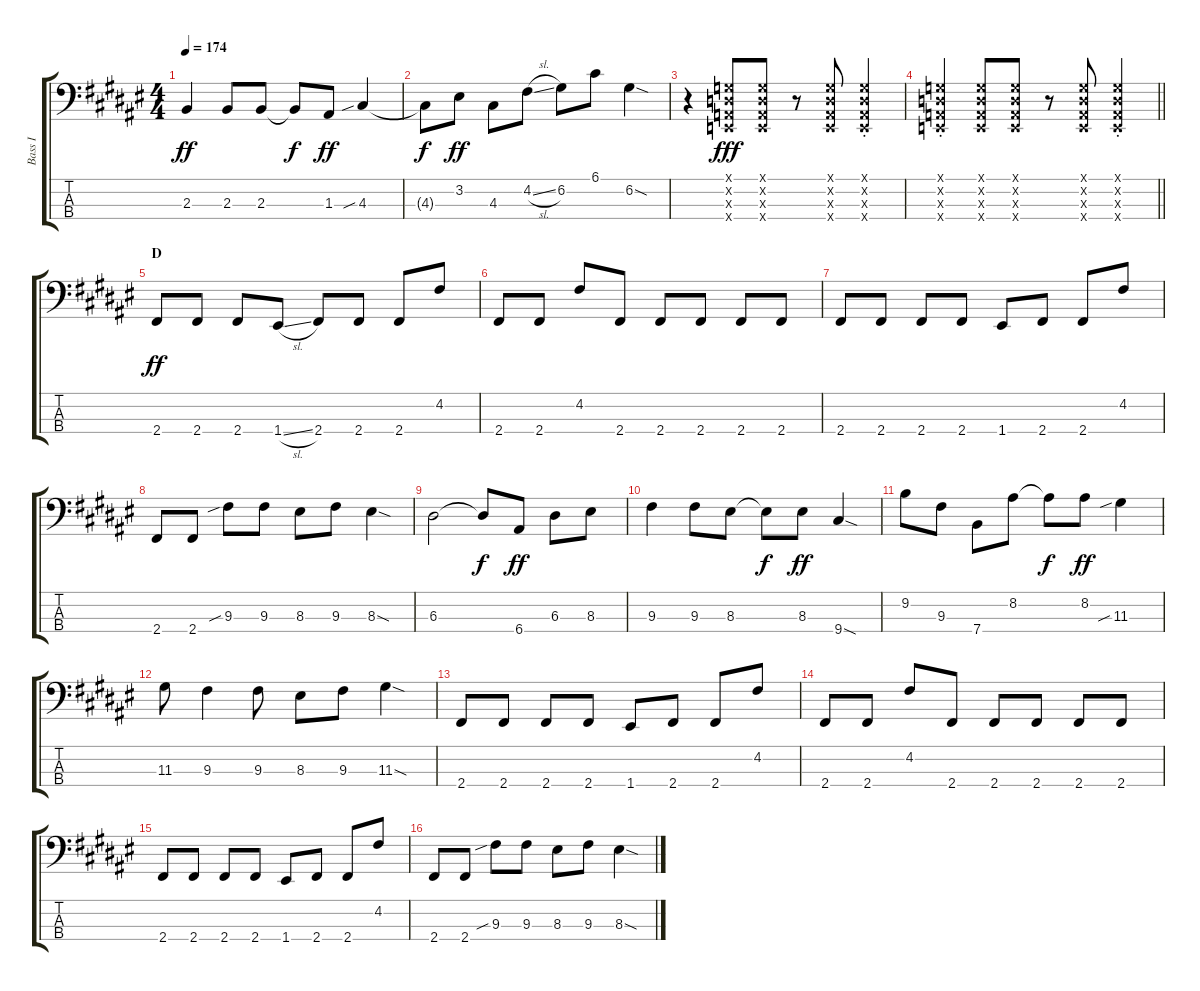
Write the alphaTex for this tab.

\track ("Bass I" "Bass I") {instrument electricbasspick}
\staff {score tabs}
\tuning (G2 D2 A1 E1) {hide}
\ts (4 4)
\tempo 174
\clef f4
\ks f#
2.3.4{dy ff} 2.3.8 2.3.8 2.3{t}.8{dy f} 1.3.8{dy ff} 4.3{sib}.4 |
4.3{t}.8{dy f} 3.2.8{dy ff} 4.3.8 4.2{sl}.8 6.2.8 6.1.8 6.2{sod}.4 |
r.4 (0.1{x} 0.2{x} 0.3{x} 0.4{x}).8{dy fff} (0.1{x} 0.2{x} 0.3{x} 0.4{x}).8 r.8 (0.1{x} 0.2{x} 0.3{x} 0.4{x}).8 (0.1{st x} 0.2{st x} 0.3{st x} 0.4{st x}).4 |
\barLineRight lightlight
(0.1{x} 0.2{st x} 0.3{st x} 0.4{st x}).4 (0.1{x} 0.2{x} 0.3{x} 0.4{x}).8 (0.1{x} 0.2{x} 0.3{x} 0.4{x}).8 r.8 (0.1{x} 0.2{x} 0.3{x} 0.4{x}).8 (0.1{st x} 0.2{st x} 0.3{st x} 0.4{st x}).4 |
\section ("" "D")
2.4.8{dy ff} 2.4.8 2.4.8 1.4{sl}.8 2.4.8 2.4.8 2.4.8 4.2.8 |
2.4.8 2.4.8 4.2.8 2.4.8 2.4.8 2.4.8 2.4.8 2.4.8 |
2.4.8 2.4.8 2.4.8 2.4.8 1.4.8 2.4.8 2.4.8 4.2.8 |
2.4.8 2.4.8 9.3{sib}.8 9.3.8 8.3.8 9.3.8 8.3{sod}.4 |
6.3.2 6.3{t}.8{dy f} 6.4.8{dy ff} 6.3.8 8.3.8 |
9.3.4 9.3.8 8.3.8 8.3{t}.8{dy f} 8.3.8{dy ff} 9.4{sod}.4 |
9.2.8 9.3.8 7.4.8 8.2.8 8.2{t}.8{dy f} 8.2.8{dy ff} 11.3{sib}.4 |
11.3.8 9.3.4 9.3.8 8.3.8 9.3.8 11.3{sod}.4 |
2.4.8 2.4.8 2.4.8 2.4.8 1.4.8 2.4.8 2.4.8 4.2.8 |
2.4.8 2.4.8 4.2.8 2.4.8 2.4.8 2.4.8 2.4.8 2.4.8 |
2.4.8 2.4.8 2.4.8 2.4.8 1.4.8 2.4.8 2.4.8 4.2.8 |
2.4.8 2.4.8 9.3{sib}.8 9.3.8 8.3.8 9.3.8 8.3{sod}.4
